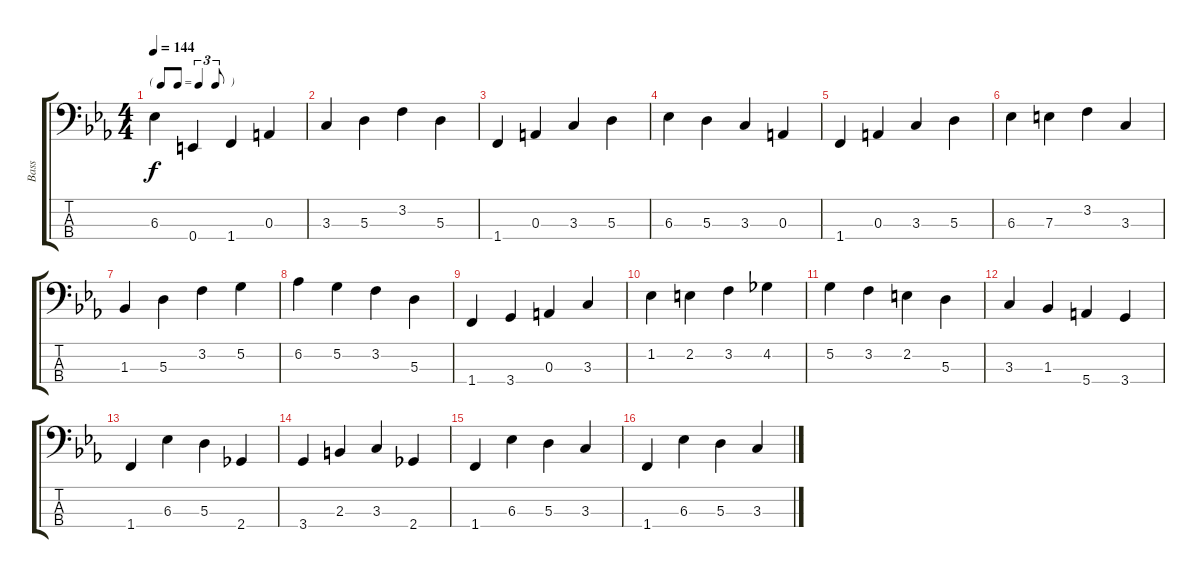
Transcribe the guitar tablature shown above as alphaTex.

\track ("Bass" "Bass") {instrument electricbassfinger}
\staff {score tabs}
\tuning (G2 D2 A1 E1) {hide}
\ts (4 4)
\tf triplet8th
\tempo 144
\clef f4
\ks eb
6.3.4{dy f} 0.4.4 1.4.4 0.3.4 |
3.3.4 5.3.4 3.2.4 5.3.4 |
1.4.4 0.3.4 3.3.4 5.3.4 |
6.3.4 5.3.4 3.3.4 0.3.4 |
1.4.4 0.3.4 3.3.4 5.3.4 |
6.3.4 7.3.4 3.2.4 3.3.4 |
1.3.4 5.3.4 3.2.4 5.2.4 |
6.2.4 5.2.4 3.2.4 5.3.4 |
1.4.4 3.4.4 0.3.4 3.3.4 |
1.2.4 2.2.4 3.2.4 4.2.4 |
5.2.4 3.2.4 2.2.4 5.3.4 |
3.3.4 1.3.4 5.4.4 3.4.4 |
1.4.4 6.3.4 5.3.4 2.4.4 |
3.4.4 2.3.4 3.3.4 2.4.4 |
1.4.4 6.3.4 5.3.4 3.3.4 |
1.4.4 6.3.4 5.3.4 3.3.4
